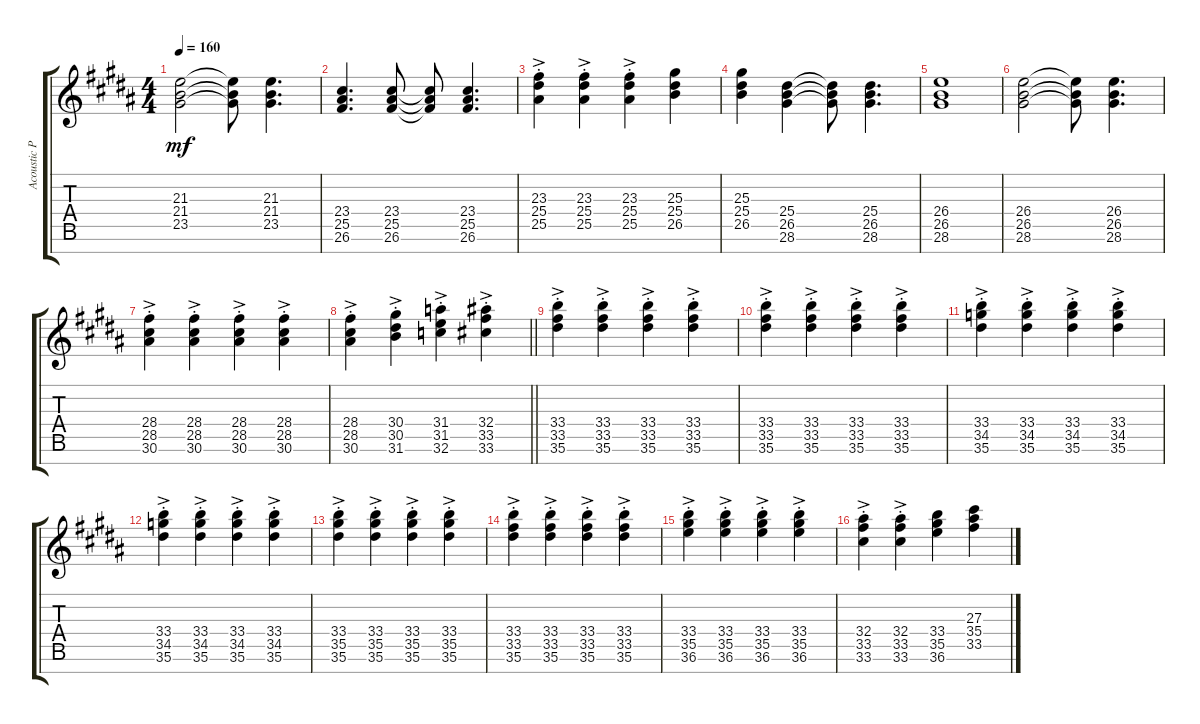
\track ("Acoustic Piano (Staff 1)" "Acoustic P") {instrument acousticgrandpiano}
\staff {score tabs}
\tuning (E4 B3 G3 D3 A2 E2 B1) {hide}
\ts (4 4)
\tempo 160
\clef g2
\ks b
(21.3 21.4 23.5).2{dy mf} (21.3{t} 21.4{t} 23.5{t}).8 (21.3 21.4 23.5).4{d} |
(23.4 25.5 26.6).4{d} (23.4 25.5 26.6).8 (23.4{t} 25.5{t} 26.6{t}).8 (23.4 25.5 26.6).4{d} |
(23.3{ac st} 25.4 25.5).4 (23.3{ac st} 25.4 25.5).4 (23.3{ac st} 25.4 25.5).4 (25.3 25.4 26.5).4 |
(25.3 25.4 26.5).4 (25.4 26.5 28.6).4 (25.4{t} 26.5{t} 28.6{t}).8 (25.4 26.5 28.6).4{d} |
(26.4 26.5 28.6).1 |
(26.4 26.5 28.6).2 (26.4{t} 26.5{t} 28.6{t}).8 (26.4 26.5 28.6).4{d} |
(28.4{ac st} 28.5{ac st} 30.6{ac st}).4 (28.4{ac st} 28.5{ac st} 30.6{ac st}).4 (28.4{ac st} 28.5{ac st} 30.6{ac st}).4 (28.4{ac st} 28.5{ac st} 30.6{ac st}).4 |
\barLineRight lightlight
(28.4{ac st} 28.5{ac st} 30.6{ac st}).4 (30.4{ac st} 30.5{ac st} 31.6{ac st}).4 (31.4{ac st} 31.5{ac st} 32.6{ac st}).4 (32.4{ac st} 33.5{ac st} 33.6{ac st}).4 |
\section ("" "")
(33.4{ac st} 33.5{ac st} 35.6{ac st}).4 (33.4{ac st} 33.5{ac st} 35.6{ac st}).4 (33.4{ac st} 33.5{ac st} 35.6{ac st}).4 (33.4{ac st} 33.5{ac st} 35.6{ac st}).4 |
(33.4{ac st} 33.5{ac st} 35.6{ac st}).4 (33.4{ac st} 33.5{ac st} 35.6{ac st}).4 (33.4{ac st} 33.5{ac st} 35.6{ac st}).4 (33.4{ac st} 33.5{ac st} 35.6{ac st}).4 |
(33.4{ac st} 34.5{ac st} 35.6{ac st}).4 (33.4{ac st} 34.5{ac st} 35.6{ac st}).4 (33.4{ac st} 34.5{ac st} 35.6{ac st}).4 (33.4{ac st} 34.5{ac st} 35.6{ac st}).4 |
(33.4{ac st} 34.5{ac st} 35.6{ac st}).4 (33.4{ac st} 34.5{ac st} 35.6{ac st}).4 (33.4{ac st} 34.5{ac st} 35.6{ac st}).4 (33.4{ac st} 34.5{ac st} 35.6{ac st}).4 |
(33.4{ac st} 35.5{ac st} 35.6{ac st}).4 (33.4{ac st} 35.5{ac st} 35.6{ac st}).4 (33.4{ac st} 35.5{ac st} 35.6{ac st}).4 (33.4{ac st} 35.5{ac st} 35.6{ac st}).4 |
(33.4{ac st} 33.5{ac st} 35.6{ac st}).4 (33.4{ac st} 33.5{ac st} 35.6{ac st}).4 (33.4{ac st} 33.5{ac st} 35.6{ac st}).4 (33.4{ac st} 33.5{ac st} 35.6{ac st}).4 |
(33.4{ac st} 35.5{ac st} 36.6{ac st}).4 (33.4{ac st} 35.5{ac st} 36.6{ac st}).4 (33.4{ac st} 35.5{ac st} 36.6{ac st}).4 (33.4{ac st} 35.5{ac st} 36.6{ac st}).4 |
(32.4{ac st} 33.5{ac st} 33.6{ac st}).4 (32.4{ac st} 33.5{ac st} 33.6{ac st}).4 (33.4 35.5 36.6).4 (27.3 35.4 33.5).4
